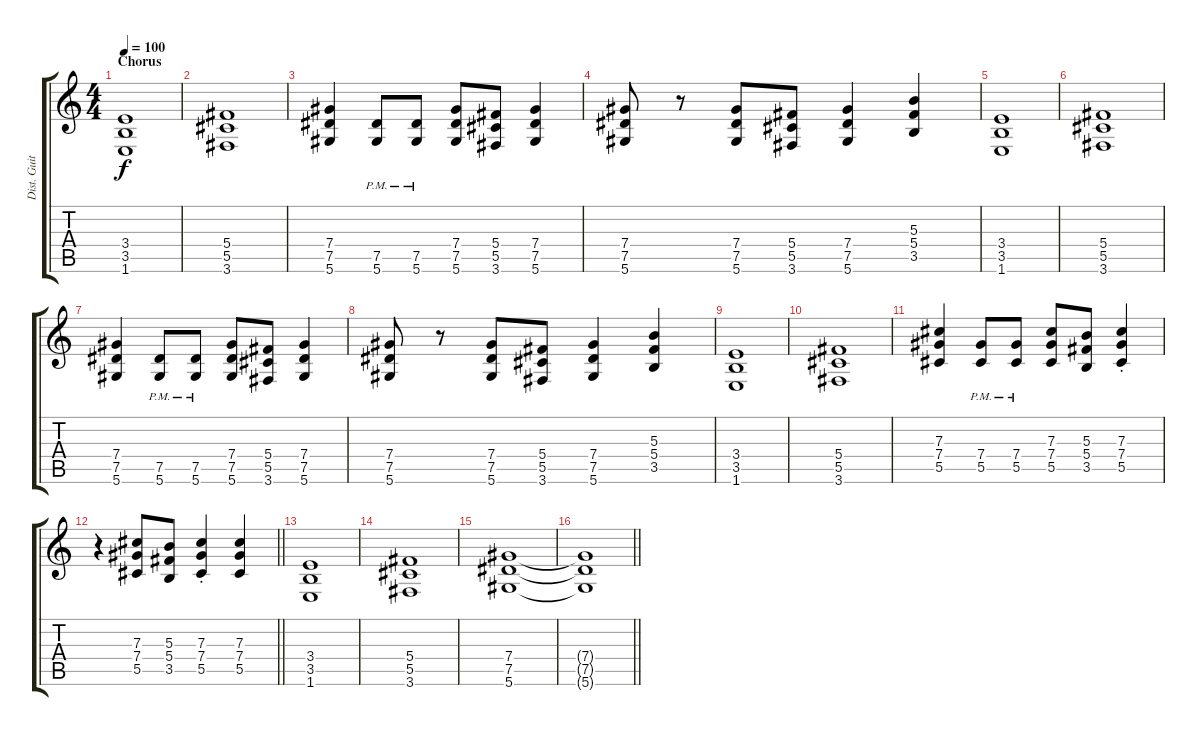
\track ("Dist. Guitar" "Dist. Guit") {instrument distortionguitar}
\staff {score tabs}
\tuning (Eb4 Bb3 Gb3 Db3 Ab2 Eb2) {hide}
\ts (4 4)
\section ("" "Chorus")
\tempo 100
\clef g2
\ks c
(3.4 3.5 1.6).1{dy f} |
(5.4 5.5 3.6).1 |
(7.4 7.5 5.6).4 (7.5{pm} 5.6{pm}).8 (7.5{pm} 5.6{pm}).8 (7.4 7.5 5.6).8 (5.4 5.5 3.6).8 (7.4 7.5 5.6).4 |
(7.4 7.5 5.6).8 r.8 (7.4 7.5 5.6).8 (5.4 5.5 3.6).8 (7.4 7.5 5.6).4 (5.3 5.4 3.5).4 |
(3.4 3.5 1.6).1 |
(5.4 5.5 3.6).1 |
(7.4 7.5 5.6).4 (7.5{pm} 5.6{pm}).8 (7.5{pm} 5.6{pm}).8 (7.4 7.5 5.6).8 (5.4 5.5 3.6).8 (7.4 7.5 5.6).4 |
(7.4 7.5 5.6).8 r.8 (7.4 7.5 5.6).8 (5.4 5.5 3.6).8 (7.4 7.5 5.6).4 (5.3 5.4 3.5).4 |
(3.4 3.5 1.6).1 |
(5.4 5.5 3.6).1 |
(7.3 7.4 5.5).4 (7.4{pm} 5.5{pm}).8 (7.4{pm} 5.5{pm}).8 (7.3 7.4 5.5).8 (5.3 5.4 3.5).8 (7.3{st} 7.4{st} 5.5{st}).4 |
\barLineRight lightlight
r.4 (7.3 7.4 5.5).8 (5.3 5.4 3.5).8 (7.3{st} 7.4{st} 5.5{st}).4 (7.3 7.4 5.5).4 |
(3.4 3.5 1.6).1 |
(5.4 5.5 3.6).1 |
(7.4 7.5 5.6).1 |
\barLineRight lightlight
(7.4{t} 7.5{t} 5.6{t}).1{volume 0}
